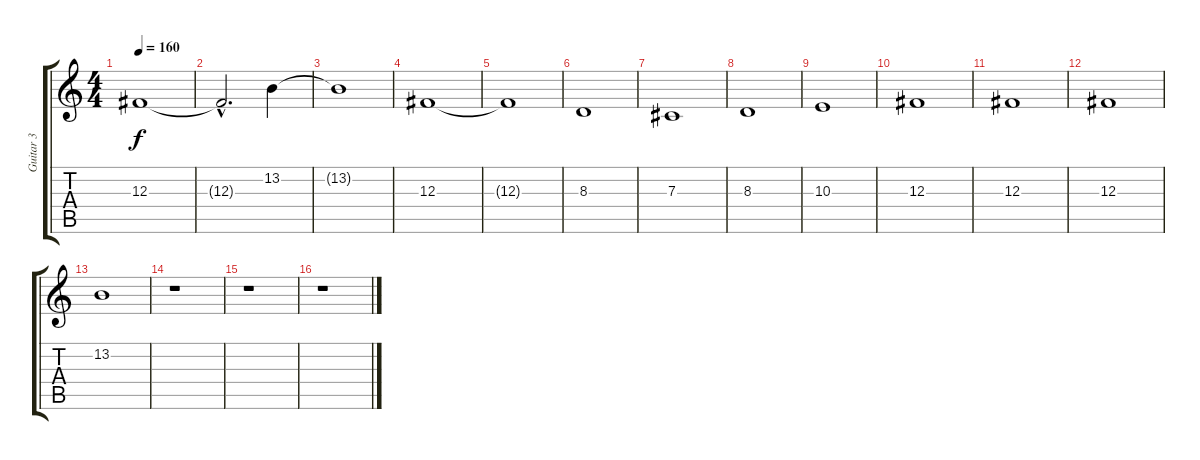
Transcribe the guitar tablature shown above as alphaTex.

\track ("Guitar 3" "Guitar 3") {instrument lead2sawtooth}
\staff {score tabs}
\tuning (Eb4 Bb3 Gb3 Db3 Ab2 Db2) {hide}
\ts (4 4)
\tempo 160
\clef g2
\ks c
12.3{t}.1{dy f} |
12.3{hac t}.2{d} 13.2.4 |
13.2{t}.1 |
12.3.1 |
12.3{t}.1 |
8.3.1{volume 7} |
7.3.1 |
8.3.1 |
10.3.1 |
12.3.1 |
12.3.1 |
12.3.1 |
13.2.1 |
r.1 |
r.1 |
r.1
